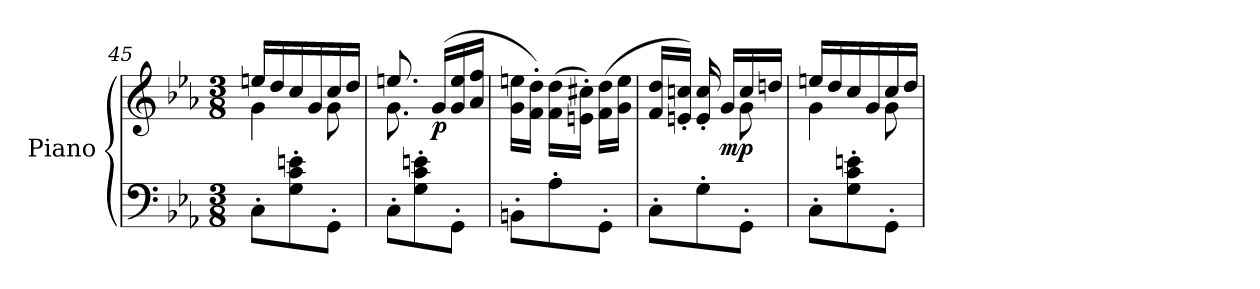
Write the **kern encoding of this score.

**kern	**kern	**dynam
*part1	*part1	*part1
*staff2	*staff1	*staff1/2
*I"Piano	*	*
*I'Pno.	*	*
*clefF4	*clefG2	*
*k[b-e-a-]	*k[b-e-a-]	*
*M3/8	*M3/8	*
=45	=45	=45
*	*^	*
8C'\L	16een/LL	4g\	.
.	16dd/	.	.
8G\' 8c\' 8en\'	16cc/	.	.
.	16g/	.	.
8GG'\J	16cc/	8g\	.
.	16dd/JJ	.	.
=46	=46	=46	=46
8C'\L	8.een/	8.g\	.
8G\' 8c\' 8en\'	.	.	.
!	!	!	!LO:DY:b
.	(>16g/LL	8.ryy	p
8GG'\J	16g/ 16ee/	.	.
.	16a-/ 16ff/JJ	.	.
*	*v	*v	*
!!LO:LB:g=z
=47	=47	=47
8BBn'\L	16g\ 16een\LL	.
.	16f\' 16dd\'JJ)	.
8A-'\	(>16f\ 16dd\LL	.
.	16en\' 16cc#X\'JJ)	.
8GG'\J	(>16f\ 16dd\LL	.
.	16g\ 16ee\JJ	.
=48	=48	=48
*	*^	*
8C'\L	16f/ 16dd/LL	4ryy	.
.	16en/' 16ccn/'JJ)	.	.
8G'\	16e/' 16cc/'	.	.
!	!	!	!LO:DY:b
.	16g/LL	.	mp
8GG'\J	16cc/	8g\	.
.	16ddn/JJ	.	.
=49	=49	=49	=49
8C'\L	16een/LL	4g\	.
.	16dd/	.	.
8G\' 8c\' 8en\'	16cc/	.	.
.	16g/	.	.
8GG'\J	16cc/	8g\	.
.	16dd/JJ	.	.
*	*v	*v	*
=	=	=
*-	*-	*-
